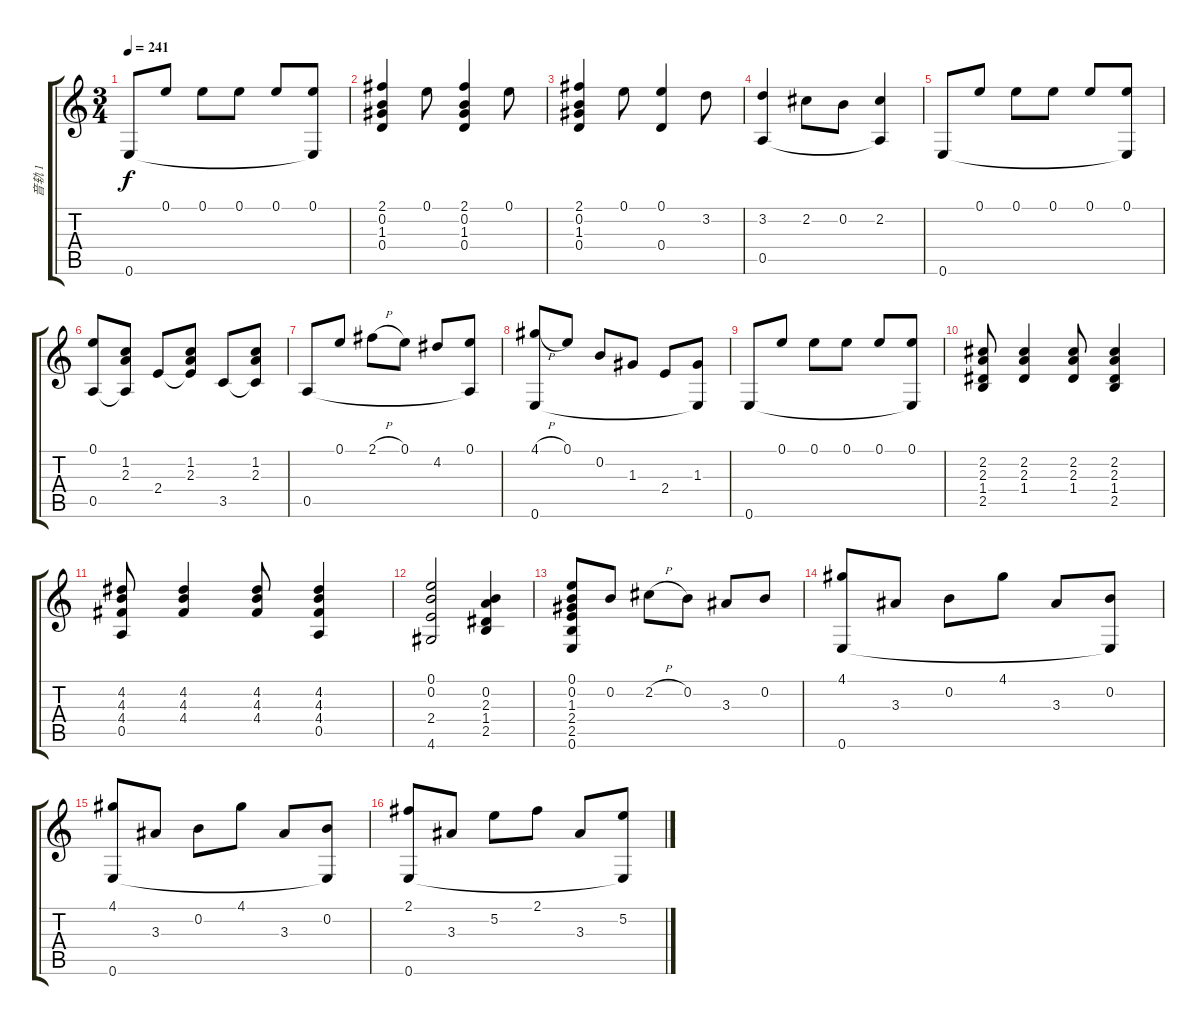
\track ("音轨 1" "音轨 1") {instrument acousticguitarnylon}
\staff {score tabs}
\tuning (E4 B3 G3 D3 A2 E2) {hide}
\ts (3 4)
\tempo 241
\clef g2
\ks c
0.6.8{dy f} 0.1.8 0.1.8 0.1.8 0.1.8 (0.1 0.6{t}).8 |
(2.1 0.2 1.3 0.4).4 0.1.8 (2.1 0.2 1.3 0.4).4 0.1.8 |
(2.1 0.2 1.3 0.4).4 0.1.8 (0.1 0.4).4 3.2.8 |
(3.2 0.5).4 2.2.8 0.2.8 (2.2 0.5{t}).4 |
0.6.8 0.1.8 0.1.8 0.1.8 0.1.8 (0.1 0.6{t}).8 |
(0.1 0.5).8 (1.2 2.3 0.5{t}).8 2.4.8 (1.2 2.3 2.4{t}).8 3.5.8 (1.2 2.3 3.5{t}).8 |
0.5.8 0.1.8 2.1{h}.8 0.1.8 4.2.8 (0.1 0.5{t}).8 |
(4.1{h} 0.6).8 0.1.8 0.2.8 1.3.8 2.4.8 (1.3 0.6{t}).8 |
0.6.8 0.1.8 0.1.8 0.1.8 0.1.8 (0.1 0.6{t}).8 |
(2.2 2.3 1.4 2.5).8 (2.2 2.3 1.4).4 (2.2 2.3 1.4).8 (2.2 2.3 1.4 2.5).4 |
(4.2 4.3 4.4 0.5).8 (4.2 4.3 4.4).4 (4.2 4.3 4.4).8 (4.2 4.3 4.4 0.5).4 |
(0.1 0.2 2.4 4.6).2 (0.2 2.3 1.4 2.5).4 |
(0.1 0.2 1.3 2.4 2.5 0.6).8 0.2.8 2.2{h}.8 0.2.8 3.3.8 0.2.8 |
(4.1 0.6).8 3.3.8 0.2.8 4.1.8 3.3.8 (0.2 0.6{t}).8 |
(4.1 0.6).8 3.3.8 0.2.8 4.1.8 3.3.8 (0.2 0.6{t}).8 |
(2.1 0.6).8 3.3.8 5.2.8 2.1.8 3.3.8 (5.2 0.6{t}).8
